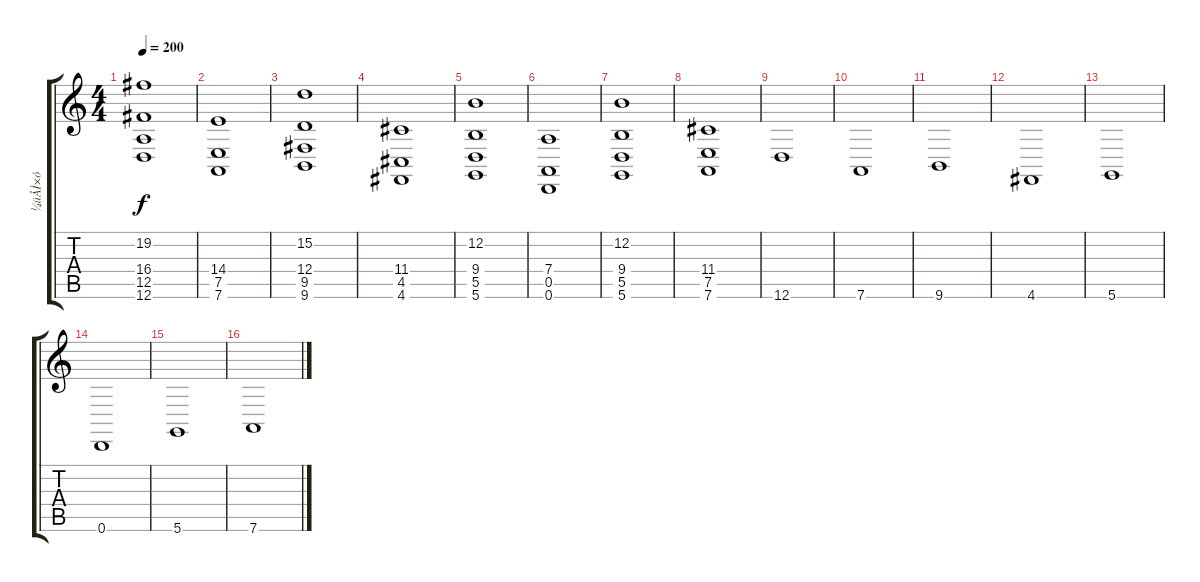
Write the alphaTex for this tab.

\track ("¼üÅÌ×ó" "¼üÅÌ×ó") {instrument stringensemble2}
\staff {score tabs}
\tuning (E4 B3 G3 D3 A2 D2) {hide}
\ts (4 4)
\tempo 200
\clef g2
\ks c
(19.2 16.4 12.5 12.6).1{dy f volume 12} |
(14.4 7.5 7.6).1 |
(15.2 12.4 9.5 9.6).1 |
(11.4 4.5 4.6).1 |
(12.2 9.4 5.5 5.6).1 |
(7.4 0.5 0.6).1 |
(12.2 9.4 5.5 5.6).1 |
(11.4 7.5 7.6).1 |
12.6.1{volume 13} |
7.6.1 |
9.6.1 |
4.6.1 |
5.6.1 |
0.6.1 |
5.6.1 |
7.6.1
